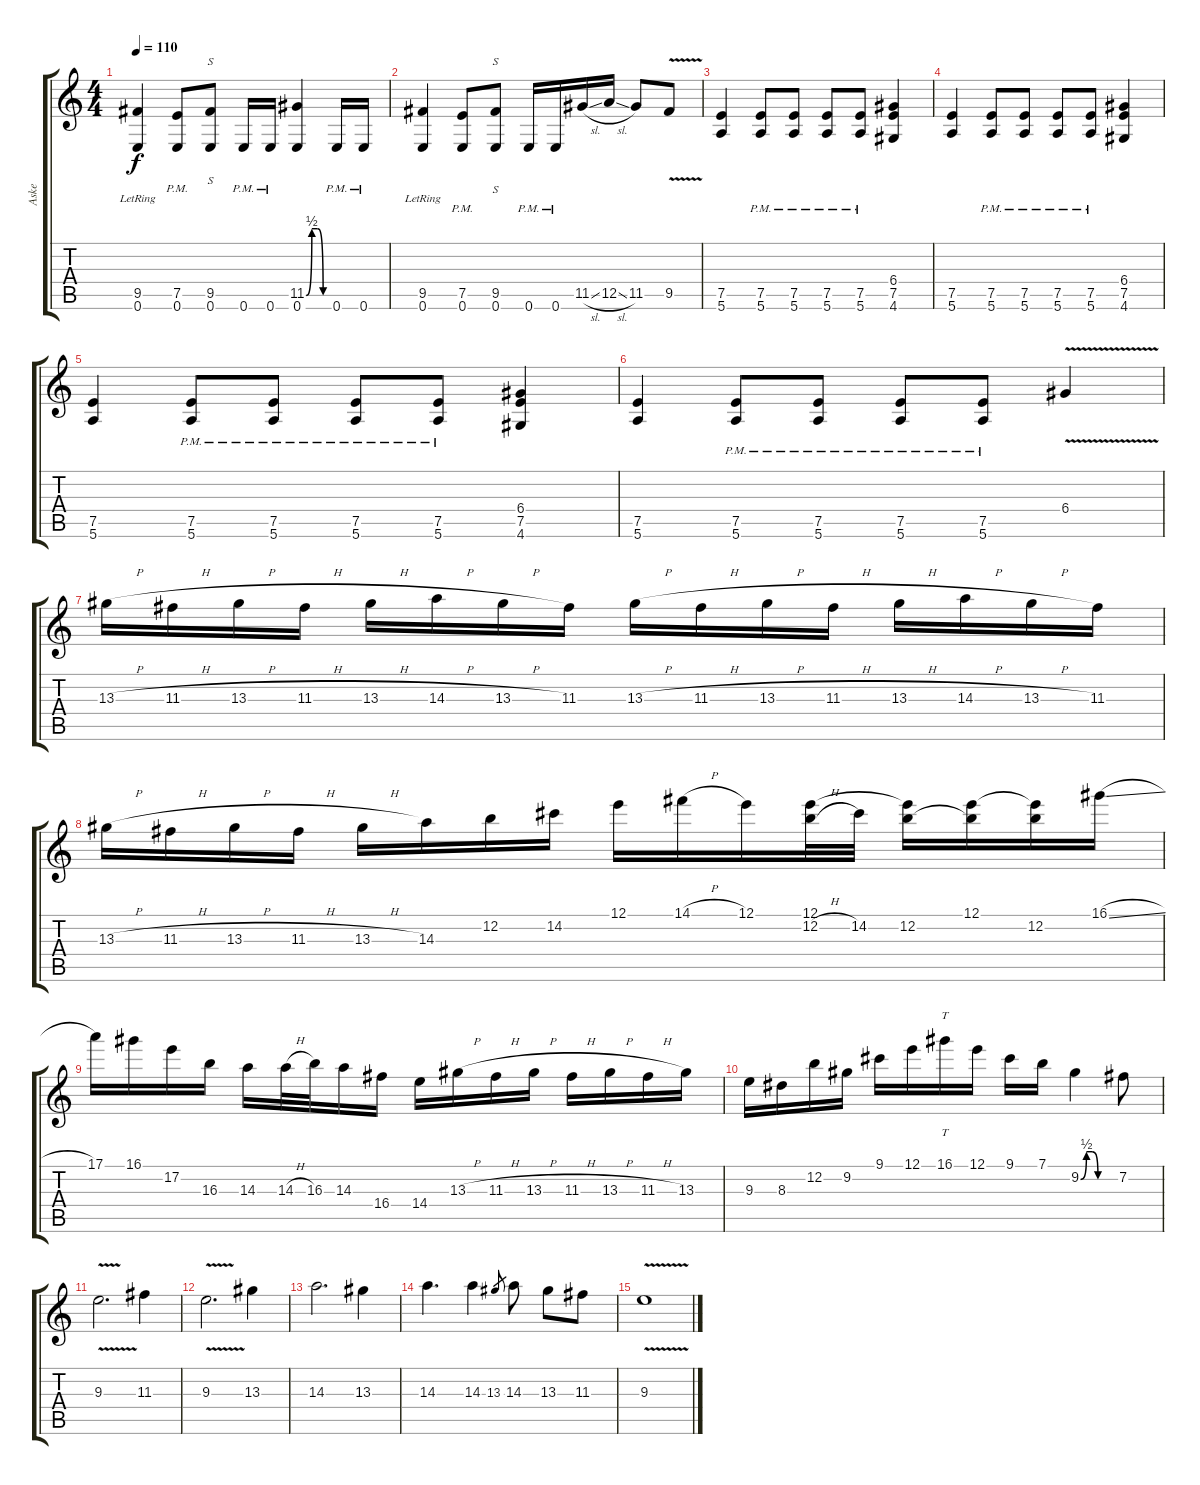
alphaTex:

\track ("Aske" "Aske") {instrument acousticguitarsteel}
\staff {score tabs}
\tuning (E4 B3 G3 D3 A2 E2) {hide}
\ts (4 4)
\tempo 110
\clef g2
\ks c
(9.5 0.6{lr}).4{dy f} (7.5{pm} 0.6{pm}).8 (9.5 0.6).8{s} 0.6{pm}.16 0.6{pm}.16 (11.5{be (custom 0 0 15 2 30 2 45 0 60 0)} 0.6).4 0.6{pm}.16 0.6{pm}.16 |
(9.5 0.6{lr}).4 (7.5{pm} 0.6{pm}).8 (9.5 0.6).8{s} 0.6{pm}.16 0.6{pm}.16 11.5{sl}.16 12.5{sl}.16 11.5.8 9.5{v}.8 |
(7.5 5.6).4 (7.5{pm} 5.6{pm}).8 (7.5{pm} 5.6{pm}).8 (7.5{pm} 5.6{pm}).8 (7.5{pm} 5.6{pm}).8 (6.4 7.5 4.6).4 |
(7.5 5.6).4 (7.5{pm} 5.6{pm}).8 (7.5{pm} 5.6{pm}).8 (7.5{pm} 5.6{pm}).8 (7.5{pm} 5.6{pm}).8 (6.4 7.5 4.6).4 |
(7.5 5.6).4 (7.5{pm} 5.6{pm}).8 (7.5{pm} 5.6{pm}).8 (7.5{pm} 5.6{pm}).8 (7.5{pm} 5.6{pm}).8 (6.4 7.5 4.6).4 |
(7.5 5.6).4 (7.5{pm} 5.6{pm}).8 (7.5{pm} 5.6{pm}).8 (7.5{pm} 5.6{pm}).8 (7.5{pm} 5.6{pm}).8 6.4{v}.4 |
13.3{h}.16 11.3{h}.16 13.3{h}.16 11.3{h}.16 13.3{h}.16 14.3{h}.16 13.3{h}.16 11.3.16 13.3{h}.16 11.3{h}.16 13.3{h}.16 11.3{h}.16 13.3{h}.16 14.3{h}.16 13.3{h}.16 11.3.16 |
13.3{h}.16 11.3{h}.16 13.3{h}.16 11.3{h}.16 13.3{h}.16 14.3.16 12.2.16 14.2.16 12.1.16 14.1{h}.16 12.1.16 (12.1 12.2{h}).32 14.2.32 (12.1{t} 12.2).16 (12.1 12.2{t}).16 (12.1{t} 12.2).16 16.1{sl}.16 |
17.1.16 16.1.16 17.2.16 16.3.16 14.3.16 14.3{h}.32 16.3.32 14.3.16 16.4.16 14.4.16 13.3{h}.16 11.3{h}.16 13.3{h}.16 11.3{h}.16 13.3{h}.16 11.3{h}.16 13.3.16 |
9.3.16 8.3.16 12.2.16 9.2.16 9.1.16 12.1.16 16.1.16{tt} 12.1.16 9.1.16 7.1.16 9.2{be (custom 0 0 10 2 20 2 30 0 60 0)}.4 7.2.8 |
9.3{v}.2{d} 11.3.4 |
9.3{v}.2{d} 13.3.4 |
14.3.2{d} 13.3.4 |
14.3.4{d} 14.3.4 13.3.8{gr} 14.3.8 13.3.8 11.3.8 |
9.3{v}.1
